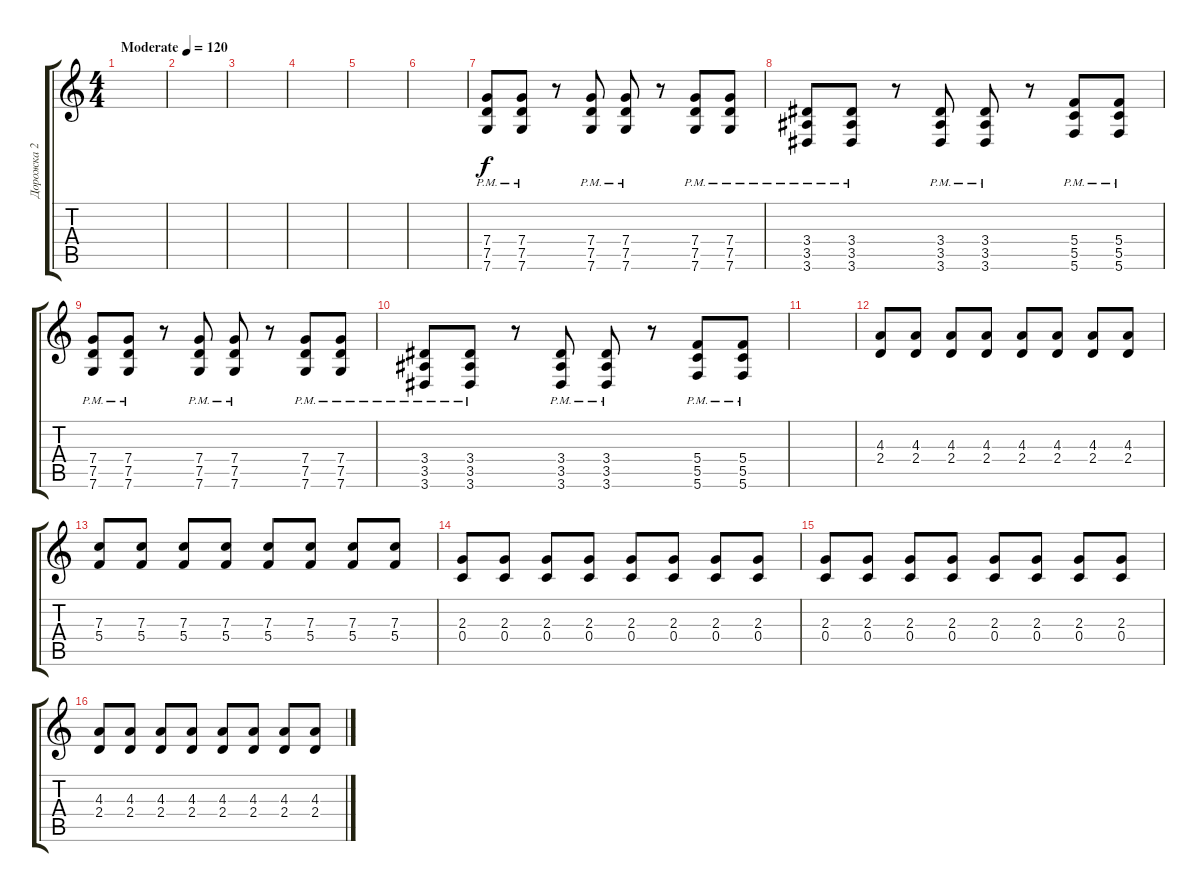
\track ("Дорожка 2" "Дорожка 2") {instrument distortionguitar}
\staff {score tabs}
\tuning (D4 A3 F3 C3 G2 C2) {hide}
\ts (4 4)
\tempo (120 "Moderate")
\clef g2
\ks c
|
|
|
|
|
|
(7.4{pm} 7.5{pm} 7.6{pm}).8 (7.4{pm} 7.5{pm} 7.6{pm}).8 r.8 (7.4{pm} 7.5{pm} 7.6{pm}).8 (7.4{pm} 7.5{pm} 7.6{pm}).8 r.8 (7.4{pm} 7.5{pm} 7.6{pm}).8 (7.4{pm} 7.5{pm} 7.6{pm}).8 |
(3.4{pm} 3.5{pm} 3.6{pm}).8 (3.4{pm} 3.5{pm} 3.6{pm}).8 r.8 (3.4{pm} 3.5{pm} 3.6{pm}).8 (3.4{pm} 3.5{pm} 3.6{pm}).8 r.8 (5.4{pm} 5.5{pm} 5.6{pm}).8 (5.4{pm} 5.5{pm} 5.6{pm}).8 |
(7.4{pm} 7.5{pm} 7.6{pm}).8 (7.4{pm} 7.5{pm} 7.6{pm}).8 r.8 (7.4{pm} 7.5{pm} 7.6{pm}).8 (7.4{pm} 7.5{pm} 7.6{pm}).8 r.8 (7.4{pm} 7.5{pm} 7.6{pm}).8 (7.4{pm} 7.5{pm} 7.6{pm}).8 |
(3.4{pm} 3.5{pm} 3.6{pm}).8 (3.4{pm} 3.5{pm} 3.6{pm}).8 r.8 (3.4{pm} 3.5{pm} 3.6{pm}).8 (3.4{pm} 3.5{pm} 3.6{pm}).8 r.8 (5.4{pm} 5.5{pm} 5.6{pm}).8 (5.4{pm} 5.5{pm} 5.6{pm}).8 |
|
(4.3 2.4).8 (4.3 2.4).8 (4.3 2.4).8 (4.3 2.4).8 (4.3 2.4).8 (4.3 2.4).8 (4.3 2.4).8 (4.3 2.4).8 |
(7.3 5.4).8 (7.3 5.4).8 (7.3 5.4).8 (7.3 5.4).8 (7.3 5.4).8 (7.3 5.4).8 (7.3 5.4).8 (7.3 5.4).8 |
(2.3 0.4).8 (2.3 0.4).8 (2.3 0.4).8 (2.3 0.4).8 (2.3 0.4).8 (2.3 0.4).8 (2.3 0.4).8 (2.3 0.4).8 |
(2.3 0.4).8 (2.3 0.4).8 (2.3 0.4).8 (2.3 0.4).8 (2.3 0.4).8 (2.3 0.4).8 (2.3 0.4).8 (2.3 0.4).8 |
(4.3 2.4).8 (4.3 2.4).8 (4.3 2.4).8 (4.3 2.4).8 (4.3 2.4).8 (4.3 2.4).8 (4.3 2.4).8 (4.3 2.4).8
